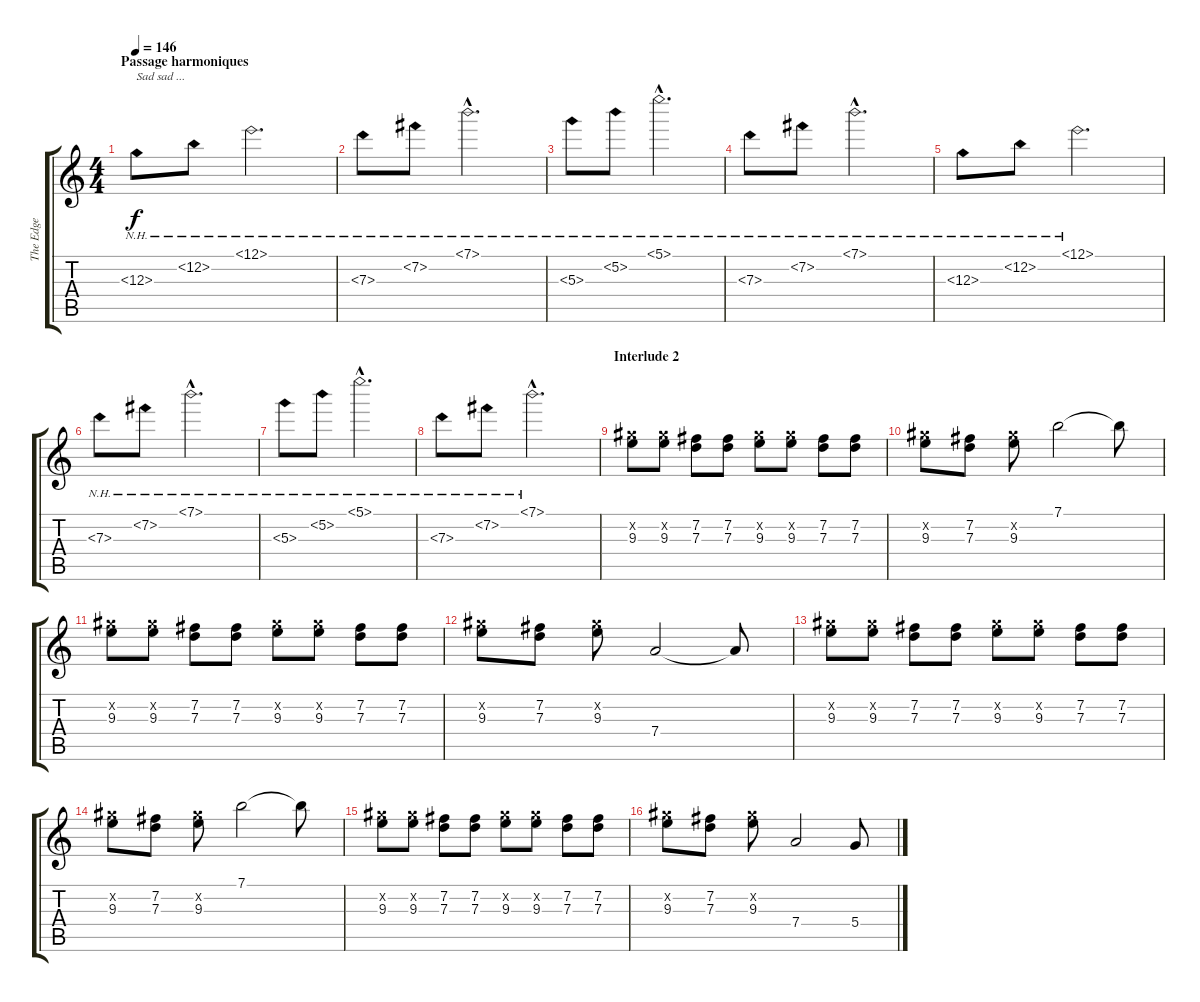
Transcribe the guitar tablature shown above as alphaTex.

\track ("The Edge" "The Edge") {instrument distortionguitar}
\staff {score tabs}
\tuning (E4 B3 G3 D3 A2 E2) {hide}
\ts (4 4)
\section ("" "Passage harmoniques")
\tempo 146
\clef g2
\ks c
12.3{nh}.8{txt "Sad sad ..." dy f} 12.2{nh}.8 12.1{nh}.2{d} |
7.3{nh}.8 7.2{nh}.8 7.1{nh hac}.2{d} |
5.3{nh}.8 5.2{nh}.8 5.1{nh hac}.2{d} |
7.3{nh}.8 7.2{nh}.8 7.1{nh hac}.2{d} |
12.3{nh}.8 12.2{nh}.8 12.1{nh}.2{d} |
7.3{nh}.8 7.2{nh}.8 7.1{nh hac}.2{d} |
5.3{nh}.8 5.2{nh}.8 5.1{nh hac}.2{d} |
7.3{nh}.8 7.2{nh}.8 7.1{nh hac}.2{d} |
\section ("" "Interlude 2")
(9.2{x} 9.3).8 (9.2{x} 9.3).8 (7.2 7.3).8 (7.2 7.3).8 (9.2{x} 9.3).8 (9.2{x} 9.3).8 (7.2 7.3).8 (7.2 7.3).8 |
(9.2{x} 9.3).8 (7.2 7.3).8 (9.2{x} 9.3).8 7.1.2 7.1{t}.8 |
(9.2{x} 9.3).8 (9.2{x} 9.3).8 (7.2 7.3).8 (7.2 7.3).8 (9.2{x} 9.3).8 (9.2{x} 9.3).8 (7.2 7.3).8 (7.2 7.3).8 |
(9.2{x} 9.3).8 (7.2 7.3).8 (9.2{x} 9.3).8 7.4.2 7.4{t}.8 |
(9.2{x} 9.3).8 (9.2{x} 9.3).8 (7.2 7.3).8 (7.2 7.3).8 (9.2{x} 9.3).8 (9.2{x} 9.3).8 (7.2 7.3).8 (7.2 7.3).8 |
(9.2{x} 9.3).8 (7.2 7.3).8 (9.2{x} 9.3).8 7.1.2 7.1{t}.8 |
(9.2{x} 9.3).8 (9.2{x} 9.3).8 (7.2 7.3).8 (7.2 7.3).8 (9.2{x} 9.3).8 (9.2{x} 9.3).8 (7.2 7.3).8 (7.2 7.3).8 |
(9.2{x} 9.3).8 (7.2 7.3).8 (9.2{x} 9.3).8 7.4.2 5.4.8
